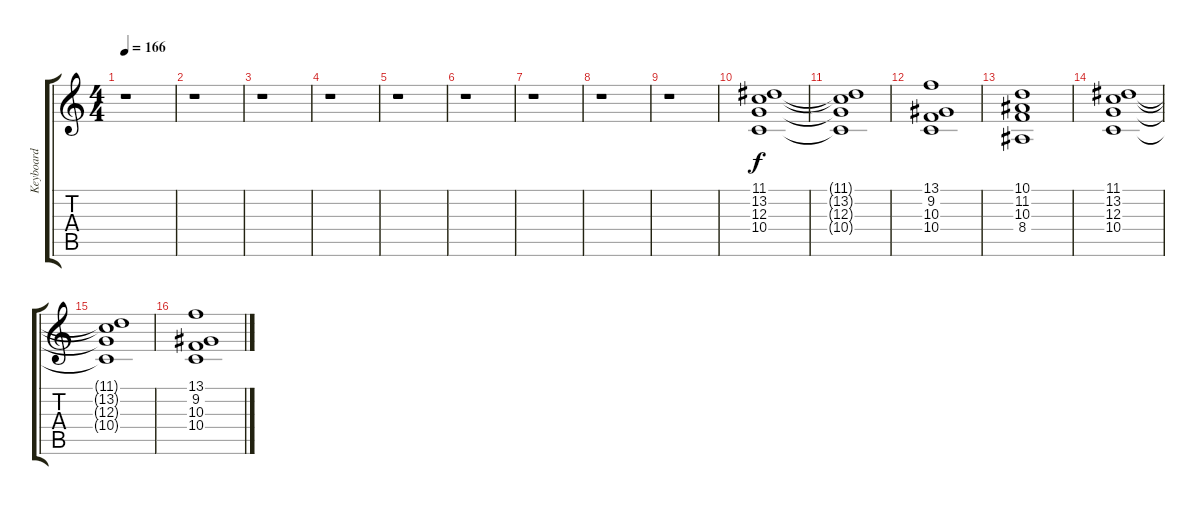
\track ("Keyboard" "Keyboard") {instrument stringensemble2}
\staff {score tabs}
\tuning (E4 B3 G3 D3 A2 E2) {hide}
\ts (4 4)
\tempo 166
\clef g2
\ks c
r.1{dy f} |
r.1 |
r.1 |
r.1 |
r.1 |
r.1 |
r.1 |
r.1 |
r.1 |
(11.1 13.2 12.3 10.4).1 |
(11.1{t} 13.2{t} 12.3{t} 10.4{t}).1 |
(13.1 9.2 10.3 10.4).1 |
(10.1 11.2 10.3 8.4).1 |
(11.1 13.2 12.3 10.4).1 |
(11.1{t} 13.2{t} 12.3{t} 10.4{t}).1 |
(13.1 9.2 10.3 10.4).1
